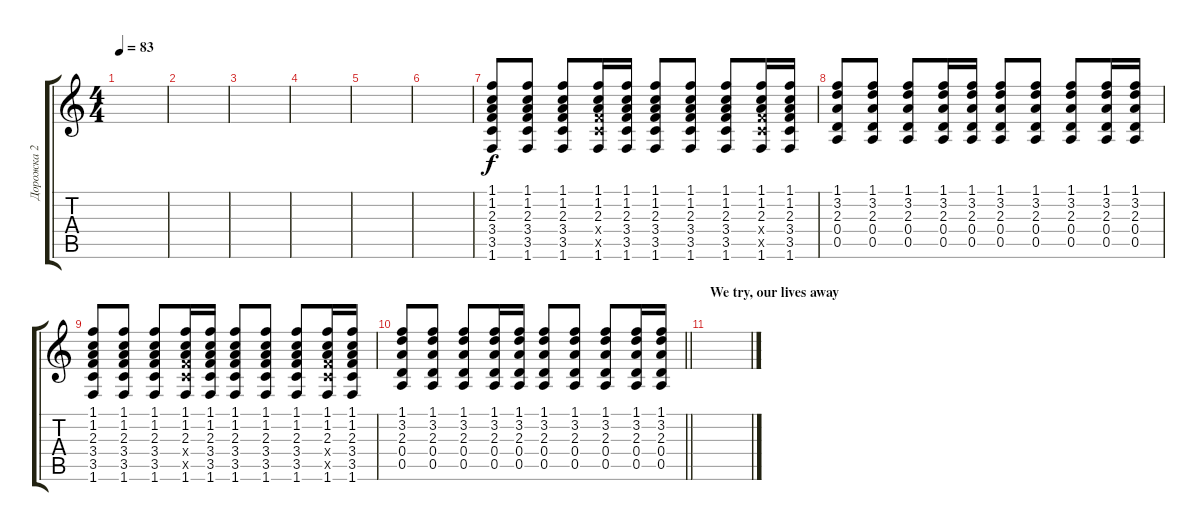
\track ("Дорожка 2" "Дорожка 2") {instrument acousticguitarsteel}
\staff {score tabs}
\tuning (E4 B3 G3 D3 A2 E2) {hide}
\ts (4 4)
\tempo 83
\clef g2
\ks c
|
|
|
|
|
|
(1.1 1.2 2.3 3.4 3.5 1.6).8 (1.1 1.2 2.3 3.4 3.5 1.6).8 (1.1 1.2 2.3 3.4 3.5 1.6).8 (1.1 1.2 2.3 3.4{x} 3.5{x} 1.6).16 (1.1 1.2 2.3 3.4 3.5 1.6).16 (1.1 1.2 2.3 3.4 3.5 1.6).8 (1.1 1.2 2.3 3.4 3.5 1.6).8 (1.1 1.2 2.3 3.4 3.5 1.6).8 (1.1 1.2 2.3 3.4{x} 3.5{x} 1.6).16 (1.1 1.2 2.3 3.4 3.5 1.6).16 |
(1.1 3.2 2.3 0.4 0.5).8 (1.1 3.2 2.3 0.4 0.5).8 (1.1 3.2 2.3 0.4 0.5).8 (1.1 3.2 2.3 0.4 0.5).16 (1.1 3.2 2.3 0.4 0.5).16 (1.1 3.2 2.3 0.4 0.5).8 (1.1 3.2 2.3 0.4 0.5).8 (1.1 3.2 2.3 0.4 0.5).8 (1.1 3.2 2.3 0.4 0.5).16 (1.1 3.2 2.3 0.4 0.5).16 |
(1.1 1.2 2.3 3.4 3.5 1.6).8 (1.1 1.2 2.3 3.4 3.5 1.6).8 (1.1 1.2 2.3 3.4 3.5 1.6).8 (1.1 1.2 2.3 3.4{x} 3.5{x} 1.6).16 (1.1 1.2 2.3 3.4 3.5 1.6).16 (1.1 1.2 2.3 3.4 3.5 1.6).8 (1.1 1.2 2.3 3.4 3.5 1.6).8 (1.1 1.2 2.3 3.4 3.5 1.6).8 (1.1 1.2 2.3 3.4{x} 3.5{x} 1.6).16 (1.1 1.2 2.3 3.4 3.5 1.6).16 |
\barLineRight lightlight
(1.1 3.2 2.3 0.4 0.5).8 (1.1 3.2 2.3 0.4 0.5).8 (1.1 3.2 2.3 0.4 0.5).8 (1.1 3.2 2.3 0.4 0.5).16 (1.1 3.2 2.3 0.4 0.5).16 (1.1 3.2 2.3 0.4 0.5).8 (1.1 3.2 2.3 0.4 0.5).8 (1.1 3.2 2.3 0.4 0.5).8 (1.1 3.2 2.3 0.4 0.5).16 (1.1 3.2 2.3 0.4 0.5).16 |
\section ("" "We try, our lives away")
